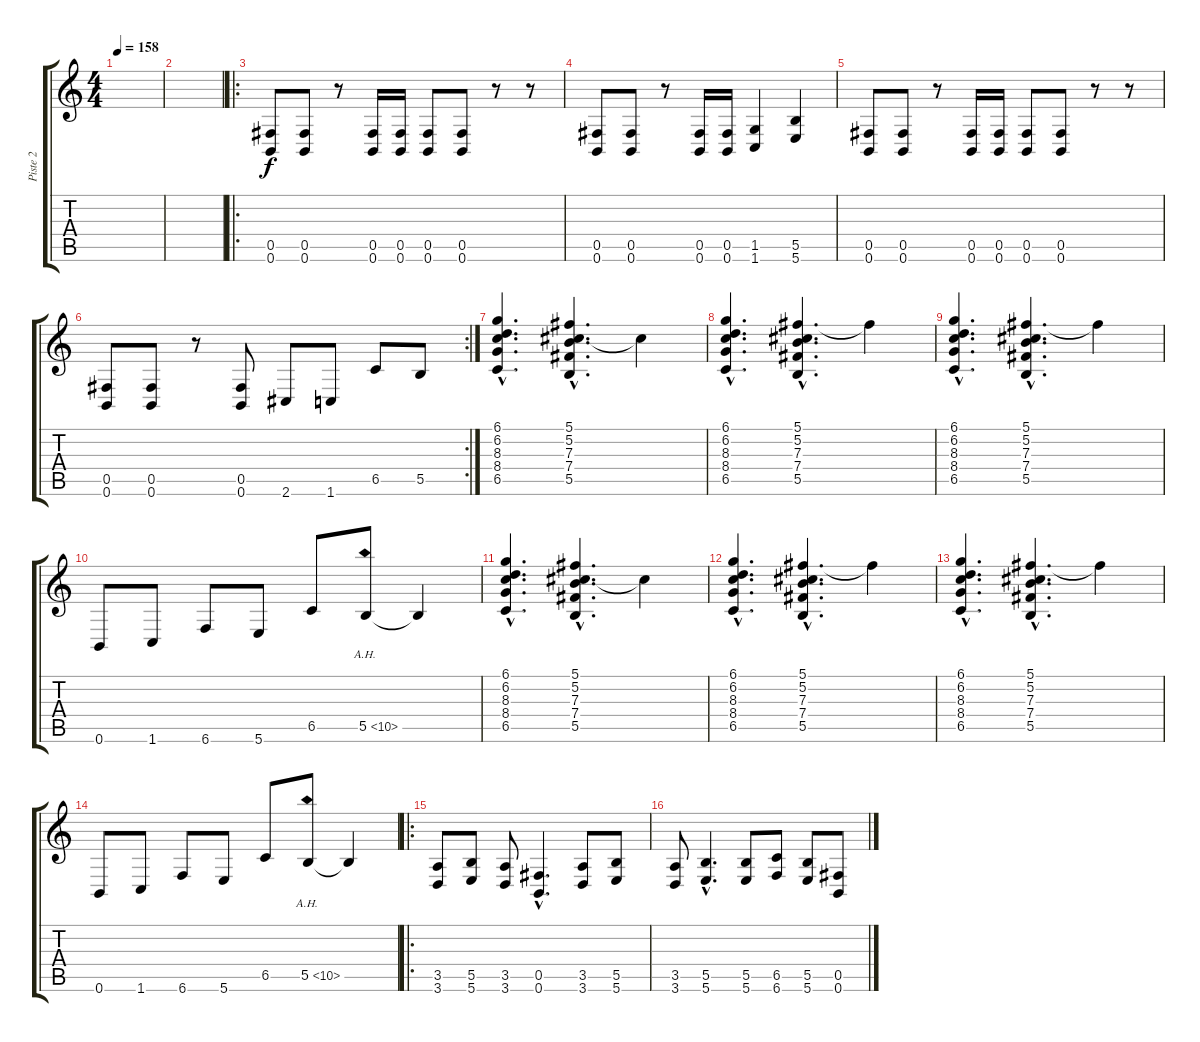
\track ("Piste 2" "Piste 2") {instrument distortionguitar}
\staff {score tabs}
\tuning (Db4 Ab3 E3 B2 Gb2 B1) {hide}
\ts (4 4)
\tempo 158
\clef g2
\ks c
|
|
\ro
(0.5 0.6).8 (0.5 0.6).8 r.8 (0.5 0.6).16 (0.5 0.6).16 (0.5 0.6).8 (0.5 0.6).8 r.8 r.8 |
(0.5 0.6).8 (0.5 0.6).8 r.8 (0.5 0.6).16 (0.5 0.6).16 (1.5 1.6).4 (5.5 5.6).4 |
(0.5 0.6).8 (0.5 0.6).8 r.8 (0.5 0.6).16 (0.5 0.6).16 (0.5 0.6).8 (0.5 0.6).8 r.8 r.8 |
\rc 2
(0.5 0.6).8 (0.5 0.6).8 r.8 (0.5 0.6).8 2.6.8 1.6.8 6.5.8 5.5.8 |
(6.1{hac} 6.2 8.3{hac} 8.4{hac} 6.5{hac}).4{d} (5.1{hac} 5.2{hac} 7.3{hac} 7.4{hac} 5.5{hac}).4{d} 5.2{t}.4 |
(6.1{hac} 6.2{hac} 8.3{hac} 8.4{hac} 6.5{hac}).4{d} (5.1{hac} 5.2{hac} 7.3{hac} 7.4{hac} 5.5{hac}).4{d} 5.1{t}.4 |
(6.1{hac} 6.2{hac} 8.3{hac} 8.4{hac} 6.5{hac}).4{d} (5.1{hac} 5.2{hac} 7.3{hac} 7.4{hac} 5.5{hac}).4{d} 5.1{t}.4 |
0.6.8 1.6.8 6.6.8 5.6.8 6.5.8 5.5{ah 5}.8 5.5{t}.4 |
(6.1{hac} 6.2 8.3{hac} 8.4{hac} 6.5{hac}).4{d} (5.1{hac} 5.2{hac} 7.3{hac} 7.4{hac} 5.5{hac}).4{d} 5.2{t}.4 |
(6.1{hac} 6.2{hac} 8.3{hac} 8.4{hac} 6.5{hac}).4{d} (5.1{hac} 5.2{hac} 7.3{hac} 7.4{hac} 5.5{hac}).4{d} 5.1{t}.4 |
(6.1{hac} 6.2{hac} 8.3{hac} 8.4{hac} 6.5{hac}).4{d} (5.1{hac} 5.2{hac} 7.3{hac} 7.4{hac} 5.5{hac}).4{d} 5.1{t}.4 |
0.6.8 1.6.8 6.6.8 5.6.8 6.5.8 5.5{ah 5}.8 5.5{t}.4 |
\ro
(3.5 3.6).8 (5.5 5.6).8 (3.5 3.6).8 (0.5{hac} 0.6{hac}).4{d} (3.5 3.6).8 (5.5 5.6).8 |
(3.5 3.6).8 (5.5{hac} 5.6{hac}).4{d} (5.5 5.6).8 (6.5 6.6).8 (5.5 5.6).8 (0.5 0.6).8
